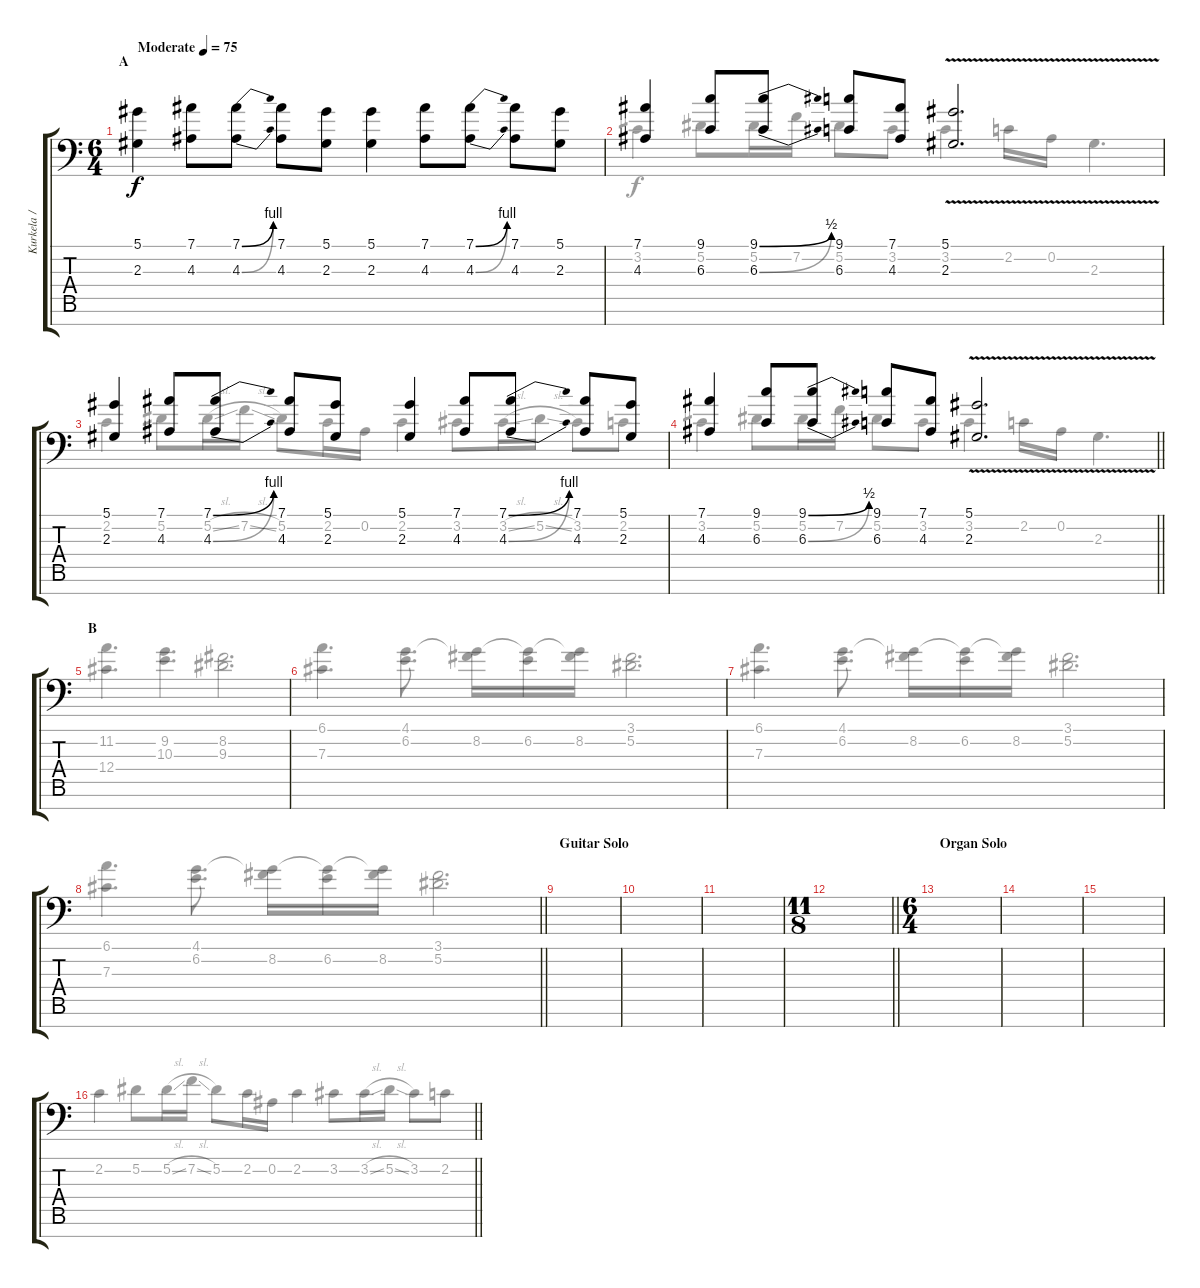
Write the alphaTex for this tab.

\track ("Kurkela / Kakko (Vocals)" "Kurkela / ") {instrument choiraahs}
\staff {score tabs}
\tuning (Eb4 Bb3 Gb3 Db3 Ab2 Eb2 Bb1) {hide}
\voice
\ts (6 4)
\section ("" "A")
\tempo (75 "Moderate")
\clef f4
\ks c
(5.1 2.3).4{dy f instrument choiraahs} (7.1 4.3).8 (7.1{be (bend 0 0 60 4)} 4.3{be (bend 0 0 60 4)}).8 (7.1 4.3).8 (5.1 2.3).8 (5.1 2.3).4 (7.1 4.3).8 (7.1{be (bend 0 0 60 4)} 4.3{be (bend 0 0 60 4)}).8 (7.1 4.3).8 (5.1 2.3).8 |
(7.1 4.3).4 (9.1 6.3).8 (9.1{be (bend 0 0 60 2)} 6.3{be (bend 0 0 60 2)}).8 (9.1 6.3).8 (7.1 4.3).8 (5.1{v} 2.3{v}).2{d} |
(5.1 2.3).4 (7.1 4.3).8 (7.1{be (bend 0 0 60 4)} 4.3{be (bend 0 0 60 4)}).8 (7.1 4.3).8 (5.1 2.3).8 (5.1 2.3).4 (7.1 4.3).8 (7.1{be (bend 0 0 60 4)} 4.3{be (bend 0 0 60 4)}).8 (7.1 4.3).8 (5.1 2.3).8 |
\barLineRight lightlight
(7.1 4.3).4 (9.1 6.3).8 (9.1{be (bend 0 0 60 2)} 6.3{be (bend 0 0 60 2)}).8 (9.1 6.3).8 (7.1 4.3).8 (5.1{v} 2.3{v}).2{d} |
\section ("" "B")
|
|
|
\barLineRight lightlight
|
\section ("" "Guitar Solo")
|
|
|
\ts (11 8)
\barLineRight lightlight
|
\ts (6 4)
\section ("" "Organ Solo")
|
|
|
\barLineRight lightlight
\voice
\clef f4
\ottava regular
\simile none
\ks c
2.2.4{dy f} 5.2.8 5.2{sl}.16 7.2{sl}.16 5.2.8 2.2.16 0.2.16 2.2.4 3.2.8 3.2{sl}.16 5.2{sl}.16 3.2.8 2.2.8 |
3.2.4 5.2.8 5.2.16 7.2.16 5.2.8 3.2.8 3.2.4 2.2.16 0.2.16 2.3.4{d} |
2.2.4 5.2.8 5.2{sl}.16 7.2{sl}.16 5.2.8 2.2.16 0.2.16 2.2.4 3.2.8 3.2{sl}.16 5.2{sl}.16 3.2.8 2.2.8 |
\barLineRight lightlight
3.2.4 5.2.8 5.2.16 7.2.16 5.2.8 3.2.8 3.2.4 2.2.16 0.2.16 2.3.4{d} |
(11.2 12.4).4{d} (9.2 10.3).4{d} (8.2 9.3).2{d} |
(6.1 7.3).4{d} (4.1 6.2).8{d} (4.1{t} 8.2).16 (4.1{t} 6.2).16 (4.1{t} 8.2).16 (3.1 5.2).2{d} |
(6.1 7.3).4{d} (4.1 6.2).8{d} (4.1{t} 8.2).16 (4.1{t} 6.2).16 (4.1{t} 8.2).16 (3.1 5.2).2{d} |
\barLineRight lightlight
(6.1 7.3).4{d} (4.1 6.2).8{d} (4.1{t} 8.2).16 (4.1{t} 6.2).16 (4.1{t} 8.2).16 (3.1 5.2).2{d} |
|
|
|
\barLineRight lightlight
|
|
|
|
\barLineRight lightlight
